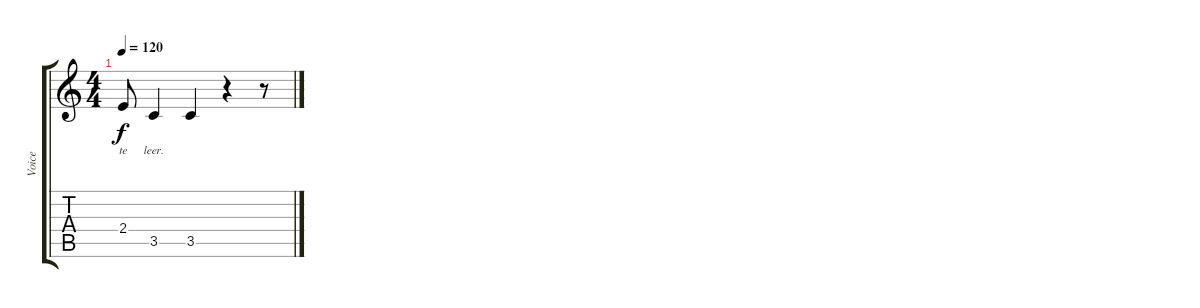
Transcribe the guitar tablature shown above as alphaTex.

\track ("Voice" "Voice") {instrument acousticguitarnylon}
\staff {score tabs}
\tuning (E4 B3 G3 D3 A2 E2) {hide}
\ts (4 4)
\tempo 120
\clef g2
\ks c
2.4.8{lyrics (0 "te") lyrics (1 "") lyrics (2 "") lyrics (3 "") lyrics (4 "") dy f} 3.5.4{lyrics (0 "leer.") lyrics (1 "") lyrics (2 "") lyrics (3 "") lyrics (4 "")} 3.5.4 r.4 r.8
